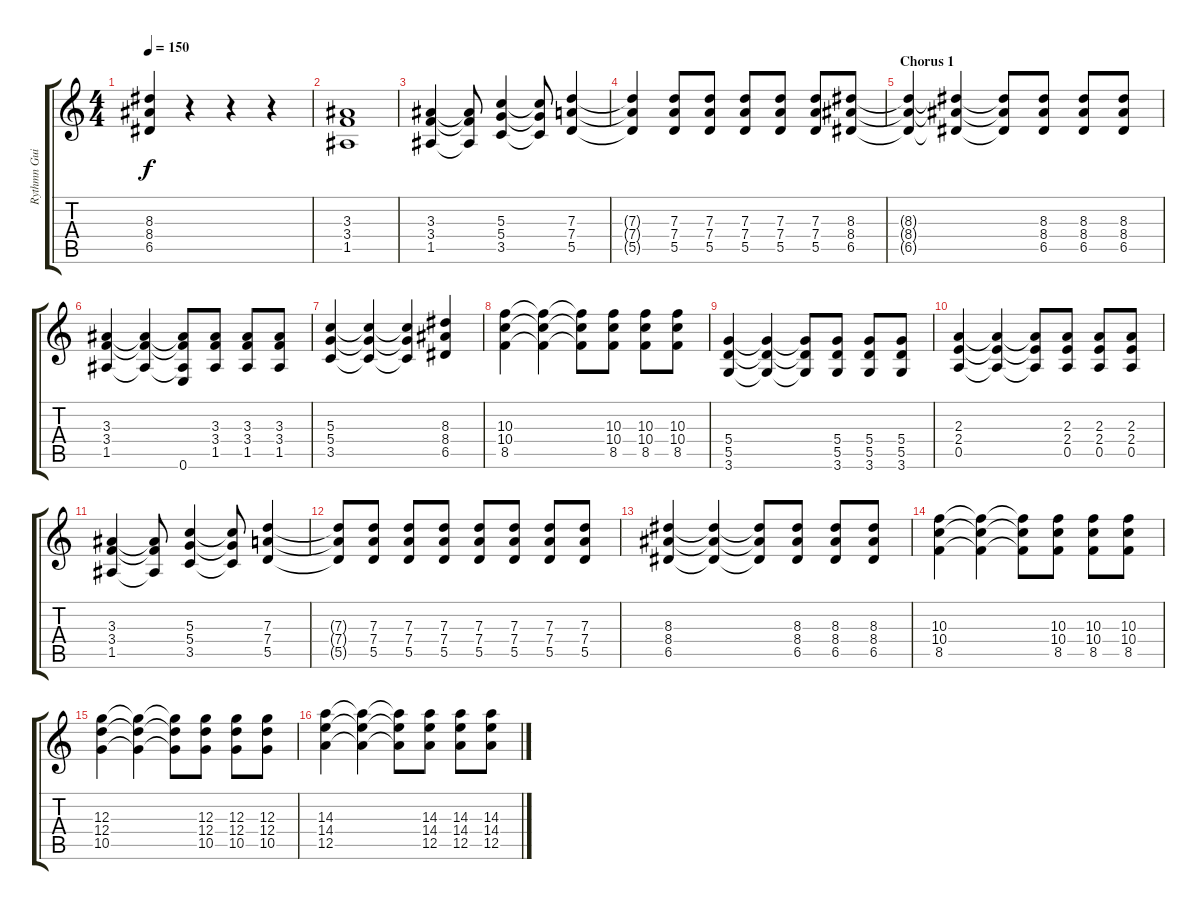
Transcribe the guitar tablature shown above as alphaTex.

\track ("Rythmn Guitar" "Rythmn Gui") {instrument distortionguitar}
\staff {score tabs}
\tuning (E4 B3 G3 D3 A2 E2) {hide}
\ts (4 4)
\tempo 150
\clef g2
\ks c
(8.3 8.4 6.5).4{dy f} r.4 r.4 r.4 |
(3.3 3.4 1.5).1 |
(3.3 3.4 1.5).4 (3.3{t} 3.4{t} 1.5{t}).8 (5.3 5.4 3.5).4 (5.3{t} 5.4{t} 3.5{t}).8 (7.3 7.4 5.5).4 |
(7.3{t} 7.4{t} 5.5{t}).4 (7.3 7.4 5.5).8 (7.3 7.4 5.5).8 (7.3 7.4 5.5).8 (7.3 7.4 5.5).8 (7.3 7.4 5.5).8 (8.3 8.4 6.5).8 |
\section ("" "Chorus 1")
(8.3{t} 8.4{t} 6.5{t}).4 (8.3{t} 8.4{t} 6.5{t}).4 (8.3{t} 8.4{t} 6.5{t}).8 (8.3 8.4 6.5).8 (8.3 8.4 6.5).8 (8.3 8.4 6.5).8 |
(3.3 3.4 1.5).4 (3.3{t} 3.4{t} 1.5{t}).4 (3.3{t} 3.4{t} 1.5{t} 0.6).8 (3.3 3.4 1.5).8 (3.3 3.4 1.5).8 (3.3 3.4 1.5).8 |
(5.3 5.4 3.5).4 (5.3{t} 5.4{t} 3.5{t}).4 (5.3{t} 5.4{t} 3.5{t}).4 (8.3 8.4 6.5).4 |
(10.3 10.4 8.5).4 (10.3{t} 10.4{t} 8.5{t}).4 (10.3{t} 10.4{t} 8.5{t}).8 (10.3 10.4 8.5).8 (10.3 10.4 8.5).8 (10.3 10.4 8.5).8 |
(5.4 5.5 3.6).4 (5.4{t} 5.5{t} 3.6{t}).4 (5.4{t} 5.5{t} 3.6{t}).8 (5.4 5.5 3.6).8 (5.4 5.5 3.6).8 (5.4 5.5 3.6).8 |
(2.3 2.4 0.5).4 (2.3{t} 2.4{t} 0.5{t}).4 (2.3{t} 2.4{t} 0.5{t}).8 (2.3 2.4 0.5).8 (2.3 2.4 0.5).8 (2.3 2.4 0.5).8 |
(3.3 3.4 1.5).4 (3.3{t} 3.4{t} 1.5{t}).8 (5.3 5.4 3.5).4 (5.3{t} 5.4{t} 3.5{t}).8 (7.3 7.4 5.5).4 |
(7.3{t} 7.4{t} 5.5{t}).8 (7.3 7.4 5.5).8 (7.3 7.4 5.5).8 (7.3 7.4 5.5).8 (7.3 7.4 5.5).8 (7.3 7.4 5.5).8 (7.3 7.4 5.5).8 (7.3 7.4 5.5).8 |
(8.3 8.4 6.5).4 (8.3{t} 8.4{t} 6.5{t}).4 (8.3{t} 8.4{t} 6.5{t}).8 (8.3 8.4 6.5).8 (8.3 8.4 6.5).8 (8.3 8.4 6.5).8 |
(10.3 10.4 8.5).4 (10.3{t} 10.4{t} 8.5{t}).4 (10.3{t} 10.4{t} 8.5{t}).8 (10.3 10.4 8.5).8 (10.3 10.4 8.5).8 (10.3 10.4 8.5).8 |
(12.3 12.4 10.5).4 (12.3{t} 12.4{t} 10.5{t}).4 (12.3{t} 12.4{t} 10.5{t}).8 (12.3 12.4 10.5).8 (12.3 12.4 10.5).8 (12.3 12.4 10.5).8 |
(14.3 14.4 12.5).4 (14.3{t} 14.4{t} 12.5{t}).4 (14.3{t} 14.4{t} 12.5{t}).8 (14.3 14.4 12.5).8 (14.3 14.4 12.5).8 (14.3 14.4 12.5).8
